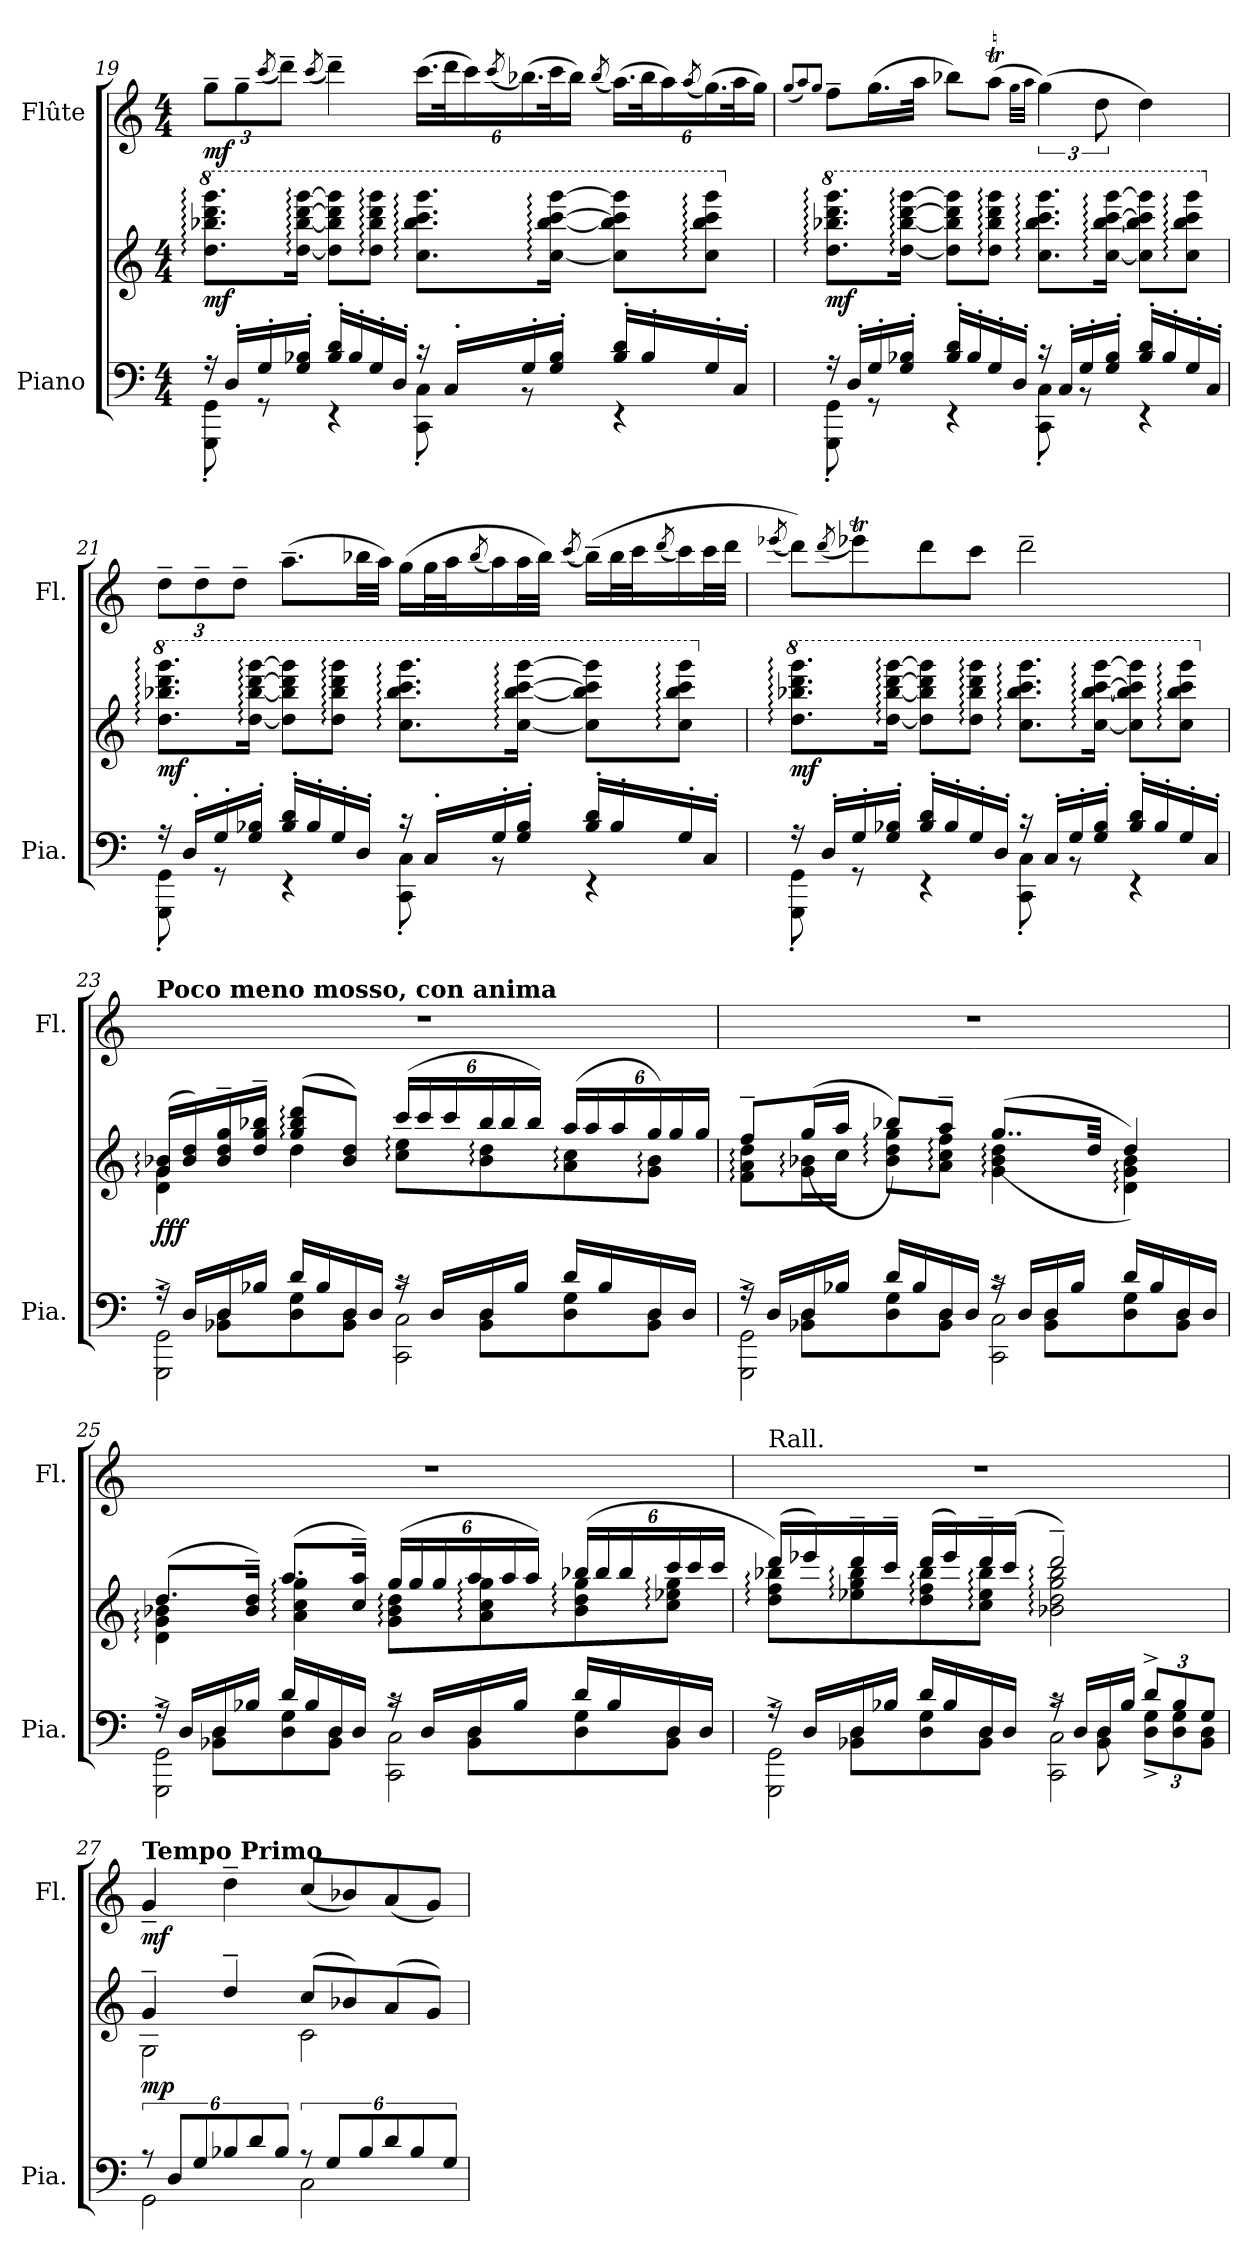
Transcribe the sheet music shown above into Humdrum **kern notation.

**kern	**kern	**dynam	**kern	**dynam
*part2	*part2	*part2	*part1	*part1
*staff3	*staff2	*staff2/3	*staff1	*staff1
*I"Piano	*	*	*I"Flûte	*
*I'Pia.	*	*	*I'Fl.	*
!!LO:LB:g=z
*clefF4	*clefG2	*	*clefG2	*
*k[]	*k[]	*	*k[]	*
*M4/4	*M4/4	*	*M4/4	*
=19	=19	=19	=19	=19
*^	*	*	*	*
*	*	*8va	*	*	*
!	!	!	!LO:DY:b	!	!LO:DY:b
16r	8GGG\' 8GG\'	8.ddd\: 8.bbb-X\: 8.dddd\: 8.gggg\:L	mf	12gg~\L	mf
16D'/LL	.	.	.	.	.
.	.	.	.	12gg~\	.
16G'/	8r	.	.	.	.
.	.	.	.	(8qccc/	.
.	.	.	.	12ddd~\J)	.
16G/' 16B-X/'JJ	.	[16ddd\: [16bbb-\: [16dddd\: [16gggg\:Jk	.	.	.
.	.	.	.	(8qccc/	.
16B-/' 16d/'LL	4r	8ddd\] 8bbb-\] 8dddd\] 8gggg\]L	.	4ddd~\)	.
16B-'/	.	.	.	.	.
16G'/	.	8ddd\: 8bbb-\: 8dddd\: 8gggg\:J	.	.	.
16D'/JJ	.	.	.	.	.
*	*	*	*	*Xbrackettup	*
16r	8CC\' 8C\'	8.ccc\: 8.bbb-\: 8.cccc\: 8.gggg\:L	.	(24.ccc\LL	.
16C'/LL	.	.	.	48ddd\K	.
.	.	.	.	24ccc\)	.
.	.	.	.	(8qccc/	.
16G'/	8r	.	.	(24.bb-X\)	.
16G/' 16B-/'JJ	.	[16ccc\: [16bbb-\: [16cccc\: [16gggg\:Jk	.	48ccc\K	.
.	.	.	.	24bb-\JJ)	.
.	.	.	.	(8qbb-/	.
16B-/' 16d/'LL	4r	8ccc\] 8bbb-\] 8cccc\] 8gggg\]L	.	(24.aa\LL)	.
16B-'/	.	.	.	48bb-\K	.
.	.	.	.	24aa\)	.
.	.	.	.	(8qaa/	.
16G'/	.	8ccc\: 8bbb-\: 8cccc\: 8gggg\:J	.	(24.gg\)	.
16C'/JJ	.	.	.	48aa\K	.
.	.	.	.	24gg\JJ)	.
!!LO:LB:g=z
=20	=20	=20	=20	=20	=20
.	.	.	.	(8qgg/L	.
.	.	.	.	8qaa/)	.
.	.	.	.	8qgg/J	.
*	*	*X8va	*	*	*
*	*	*8va	*	*	*
!	!	!	!LO:DY:b	!	!
16r	8GGG\' 8GG\'	8.ddd\: 8.bbb-X\: 8.dddd\: 8.gggg\:L	mf	8ff~\L	.
16D'/LL	.	.	.	.	.
16G'/	8r	.	.	(16.gg\L	.
16G/' 16B-X/'JJ	.	[16ddd\: [16bbb-\: [16dddd\: [16gggg\:Jk	.	.	.
.	.	.	.	32aa\JJk	.
16B-/' 16d/'LL	4r	8ddd\] 8bbb-\] 8dddd\] 8gggg\]L	.	8bb-X\L)	.
16B-'/	.	.	.	.	.
16G'/	.	8ddd\: 8bbb-\: 8dddd\: 8gggg\:J	.	(8aaT\J	.
16D'/JJ	.	.	.	.	.
.	.	.	.	32qgg\LLL	.
.	.	.	.	32qaa\JJJ	.
*	*	*	*	*brackettup	*
16r	8CC\' 8C\'	8.ccc\: 8.bbb-\: 8.cccc\: 8.gggg\:L	.	(6gg\)	.
16C'/LL	.	.	.	.	.
16G'/	8r	.	.	.	.
.	.	.	.	12dd\	.
16G/' 16B-/'JJ	.	[16ccc\: [16bbb-\: [16cccc\: [16gggg\:Jk	.	.	.
16B-/' 16d/'LL	4r	8ccc\] 8bbb-\] 8cccc\] 8gggg\]L	.	4dd\)	.
16B-'/	.	.	.	.	.
16G'/	.	8ccc\: 8bbb-\: 8cccc\: 8gggg\:J	.	.	.
16C'/JJ	.	.	.	.	.
!!LO:PB:g=z
=21	=21	=21	=21	=21	=21
*	*	*X8va	*	*	*
*	*	*8va	*	*	*
*	*	*	*	*Xbrackettup	*
!	!	!	!LO:DY:b	!	!
16r	8GGG\' 8GG\'	8.ddd\: 8.bbb-X\: 8.dddd\: 8.gggg\:L	mf	12dd~\L	.
16D'/LL	.	.	.	.	.
.	.	.	.	12dd~\	.
16G'/	8r	.	.	.	.
.	.	.	.	12dd~\J	.
16G/' 16B-X/'JJ	.	[16ddd\: [16bbb-\: [16dddd\: [16gggg\:Jk	.	.	.
16B-/' 16d/'LL	4r	8ddd\] 8bbb-\] 8dddd\] 8gggg\]L	.	(8.aa~\L	.
16B-'/	.	.	.	.	.
16G'/	.	8ddd\: 8bbb-\: 8dddd\: 8gggg\:J	.	.	.
16D'/JJ	.	.	.	32bb-X\LL	.
.	.	.	.	32aa\JJJ)	.
16r	8CC\' 8C\'	8.ccc\: 8.bbb-\: 8.cccc\: 8.gggg\:L	.	(16gg\LL	.
16C'/LL	.	.	.	32gg\L	.
.	.	.	.	32aa\J	.
.	.	.	.	(8qbb-/	.
16G'/	8r	.	.	16aa\)	.
16G/' 16B-/'JJ	.	[16ccc\: [16bbb-\: [16cccc\: [16gggg\:Jk	.	32aa\L	.
.	.	.	.	32bb-\JJJ)	.
.	.	.	.	(8qccc/	.
16B-/' 16d/'LL	4r	8ccc\] 8bbb-\] 8cccc\] 8gggg\]L	.	(16bb-~\LL)	.
16B-'/	.	.	.	32bb-\L	.
.	.	.	.	32ccc\J	.
.	.	.	.	(8qddd/	.
16G'/	.	8ccc\: 8bbb-\: 8cccc\: 8gggg\:J	.	16ccc\)	.
16C'/JJ	.	.	.	32ccc\L	.
.	.	.	.	32ddd\JJJ	.
!!LO:LB:g=z
=22	=22	=22	=22	=22	=22
.	.	.	.	(8qeee-X/	.
*	*	*X8va	*	*	*
*	*	*8va	*	*	*
!	!	!	!LO:DY:b	!	!
16r	8GGG\' 8GG\'	8.ddd\: 8.bbb-X\: 8.dddd\: 8.gggg\:L	mf	8ddd\L))	.
16D'/LL	.	.	.	.	.
.	.	.	.	(8qddd/	.
16G'/	8r	.	.	8eee-T\)	.
16G/' 16B-X/'JJ	.	[16ddd\: [16bbb-\: [16dddd\: [16gggg\:Jk	.	.	.
16B-/' 16d/'LL	4r	8ddd\] 8bbb-\] 8dddd\] 8gggg\]L	.	8ddd\	.
16B-'/	.	.	.	.	.
16G'/	.	8ddd\: 8bbb-\: 8dddd\: 8gggg\:J	.	8cccTTT\J	.
16D'/JJ	.	.	.	.	.
16r	8CC\' 8C\'	8.ccc\: 8.bbb-\: 8.cccc\: 8.gggg\:L	.	2ddd~\	.
16C'/LL	.	.	.	.	.
16G'/	8r	.	.	.	.
16G/' 16B-/'JJ	.	[16ccc\: [16bbb-\: [16cccc\: [16gggg\:Jk	.	.	.
16B-/' 16d/'LL	4r	8ccc\] 8bbb-\] 8cccc\] 8gggg\]L	.	.	.
16B-'/	.	.	.	.	.
16G'/	.	8ccc\: 8bbb-\: 8cccc\: 8gggg\:J	.	.	.
16C'/JJ	.	.	.	.	.
!!LO:PB:g=z
=23	=23	=23	=23	=23	=23
*	*^	*	*	*	*
*	*	*	*X8va	*	*	*
*	*	*	*^	*	*	*
!	!	!	!	!	!	!LO:TX:a:B:t=Poco meno mosso, con anima	!
!	!	!	!	!	!LO:DY:b	!	!
16r	8rBByy	2GGG\^ 2GG\^	(16g/: 16b-X/:LL	4d\ 4g\	fff	1r	.
16D/LL	.	.	16b-/ 16dd/)	.	.	.	.
16D/	8BB-X\ 8D\L	.	16b-/~ 16dd/~ 16gg/~	.	.	.	.
16B-X/JJ	.	.	16dd/~ 16gg/~ 16bb-X/~JJ	.	.	.	.
16d/LL	8D\ 8G\	.	(8gg/: 8bb-/: 8ddd/:L	4dd\	.	.	.
16B-/	.	.	.	.	.	.	.
16D/	8BB-\ 8D\J	.	8b-/ 8dd/J)	.	.	.	.
16D/JJ	.	.	.	.	.	.	.
*	*	*	*Xbrackettup	*	*	*	*
16r	8rBByy	2CC\^ 2C\^	(24ccc/LL	8cc\: 8ee\:L	.	.	.
.	.	.	24ccc/	.	.	.	.
16D/LL	.	.	.	.	.	.	.
.	.	.	24ccc/	.	.	.	.
16D/	8BB-\ 8D\L	.	24bb-/	8b-\: 8dd\:	.	.	.
.	.	.	24bb-/	.	.	.	.
16B-/JJ	.	.	.	.	.	.	.
.	.	.	24bb-/JJ)	.	.	.	.
16d/LL	8D\ 8G\	.	(24aa/LL	8a\: 8cc\:	.	.	.
.	.	.	24aa/	.	.	.	.
16B-/	.	.	.	.	.	.	.
.	.	.	24aa/	.	.	.	.
16D/	8BB-\ 8D\J	.	24gg/)	8g\: 8b-\:J	.	.	.
.	.	.	24gg/	.	.	.	.
16D/JJ	.	.	.	.	.	.	.
.	.	.	24gg/JJ	.	.	.	.
!!LO:LB:g=z
=24	=24	=24	=24	=24	=24	=24	=24
16r	8rBByy	2GGG\^ 2GG\^	8ff~/L	8f\: 8a\: 8dd\:L	.	1r	.
16D/LL	.	.	.	.	.	.	.
16D/	8BB-X\ 8D\L	.	((16gg/L	16g\: 16b-X\:L	.	.	.
16B-X/JJ	.	.	16aa/JJ	16cc\JJ	.	.	.
16d/LL	8D\ 8G\	.	8bb-X/L))	8b-\: 8dd\: 8gg\:L	.	.	.
16B-/	.	.	.	.	.	.	.
16D/	8BB-\ 8D\J	.	8aa~/J	8a\: 8cc\: 8ff\:J	.	.	.
16D/JJ	.	.	.	.	.	.	.
16r	8rBByy	2CC\^ 2C\^	((8..gg/L	4g\: 4b-\: 4dd\:	.	.	.
16D/LL	.	.	.	.	.	.	.
16D/	8BB-\ 8D\L	.	.	.	.	.	.
16B-/JJ	.	.	.	.	.	.	.
.	.	.	32dd/Jkk	.	.	.	.
16d/LL	8D\ 8G\	.	4dd/))	4d\: 4g\: 4b-\:	.	.	.
16B-/	.	.	.	.	.	.	.
16D/	8BB-\ 8D\J	.	.	.	.	.	.
16D/JJ	.	.	.	.	.	.	.
!!LO:LB:g=z
=25	=25	=25	=25	=25	=25	=25	=25
16r	8rBByy	2GGG\^ 2GG\^	(8.dd/L	4d\: 4g\: 4b-X\:	.	1r	.
16D/LL	.	.	.	.	.	.	.
16D/	8BB-X\ 8D\L	.	.	.	.	.	.
16B-X/JJ	.	.	16b-/~ 16dd/~Jk)	.	.	.	.
16d/LL	8D\ 8G\	.	(8.aa/L	4a\: 4cc\: 4gg\:	.	.	.
16B-/	.	.	.	.	.	.	.
16D/	8BB-\ 8D\J	.	.	.	.	.	.
16D/JJ	.	.	16cc/~ 16aa/~Jk)	.	.	.	.
16r	8rBByy	2CC\^ 2C\^	(24gg/LL	8g\: 8b-\: 8dd\:L	.	.	.
.	.	.	24gg/	.	.	.	.
16D/LL	.	.	.	.	.	.	.
.	.	.	24gg/	.	.	.	.
16D/	8BB-\ 8D\L	.	24aa/	8a\: 8cc\: 8gg\:	.	.	.
.	.	.	24aa/	.	.	.	.
16B-/JJ	.	.	.	.	.	.	.
.	.	.	24aa/JJ)	.	.	.	.
16d/LL	8D\ 8G\	.	(24bb-X/LL	8b-\: 8dd\: 8gg\:	.	.	.
.	.	.	24bb-/	.	.	.	.
16B-/	.	.	.	.	.	.	.
.	.	.	24bb-/	.	.	.	.
16D/	8BB-\ 8D\J	.	24ccc/	8cc\: 8ee-X\: 8gg\:J	.	.	.
.	.	.	24ccc/	.	.	.	.
16D/JJ	.	.	.	.	.	.	.
.	.	.	24ccc/JJ	.	.	.	.
!!LO:PB:g=z
=26	=26	=26	=26	=26	=26	=26	=26
*	*	*	*	*	*	*MM46	*
!	!	!	!	!	!	!LO:TX:a:t=Rall.	!
16r	8rBByy	2GGG\^ 2GG\^	(16ddd/LL)	8dd\: 8ff\: 8bb-X\:L	.	1r	.
16D/LL	.	.	16eee-X/)	.	.	.	.
16D/	8BB-X\ 8D\L	.	16ddd~/	8ee-X\: 8gg\: 8bb-\:	.	.	.
16B-X/JJ	.	.	16ccc~/JJ	.	.	.	.
16d/LL	8D\ 8G\	.	(16ddd/LL	8dd\: 8ff\: 8bb-\:	.	.	.
16B-/	.	.	16eee-/)	.	.	.	.
16D/	8BB-\ 8D\J	.	16ddd~/	8cc\: 8ee-\: 8bb-\:J	.	.	.
16D/JJ	.	.	(16ccc/JJ	.	.	.	.
16r	8rBByy	2CC\^ 2C\^	2ddd~/)	2b-X\: 2dd\: 2gg\: 2bb-\:	.	.	.
16D/LL	.	.	.	.	.	.	.
16D/	8BB-\ 8D\	.	.	.	.	.	.
16B-/JJ	.	.	.	.	.	.	.
*Xbrackettup	*	*	*	*	*	*	*
12d^/L	12D\^ 12G\^L	.	.	.	.	.	.
12B-/	12D\ 12G\	.	.	.	.	.	.
12G/J	12BB-\ 12D\J	.	.	.	.	.	.
*v	*v	*v	*	*	*	*	*
!!LO:LB:g=z
=27	=27	=27	=27	=27	=27
*brackettup	*	*	*	*	*
*	*	*	*	*MM52	*
*^	*	*	*	*	*
!	!	!	!	!	!LO:TX:a:B:t=Tempo Primo	!
!	!	!	!	!LO:DY:a=2	!	!LO:DY:b
12r	2GG\	4g~/	2G\	mp	4g~/	mf
12D/L	.	.	.	.	.	.
12G/	.	.	.	.	.	.
12B-X/	.	4dd~/	.	.	4dd~\	.
12d/	.	.	.	.	.	.
12B-/J	.	.	.	.	.	.
12r	2C\	(8cc/L	2c\	.	(8cc/L	.
12G/L	.	.	.	.	.	.
.	.	8b-X/)	.	.	8b-X/)	.
12B-/	.	.	.	.	.	.
12d/	.	(8a/	.	.	(8a/	.
12B-/	.	.	.	.	.	.
.	.	8g/J)	.	.	8g/J)	.
12G/J	.	.	.	.	.	.
*v	*v	*	*	*	*	*
*	*v	*v	*	*	*
=	=	=	=	=
*-	*-	*-	*-	*-
